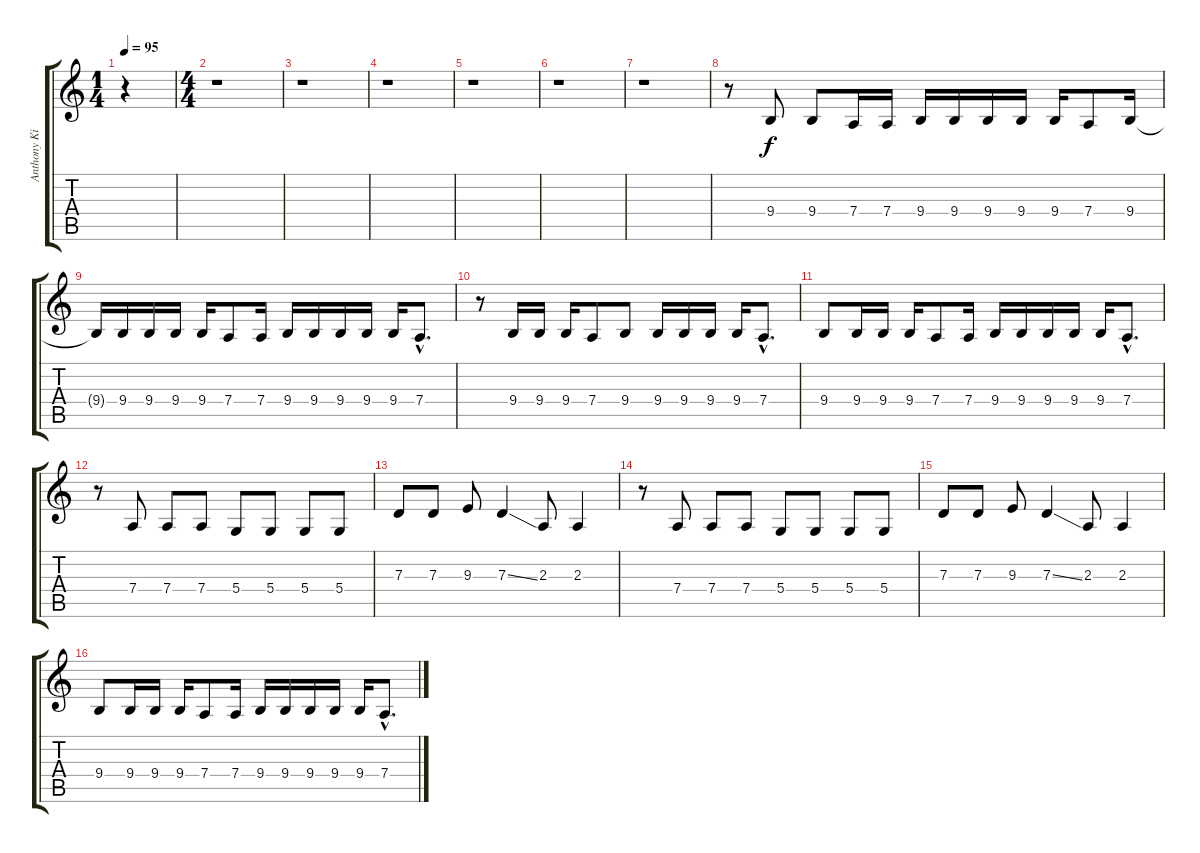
\track ("Anthony Kieds" "Anthony Ki") {instrument violin}
\staff {score tabs}
\tuning (E4 B3 G3 D3 A2 E2) {hide}
\ts (1 4)
\tempo 95
\clef g2
\ks c
r.4{dy f instrument violin} |
\ts (4 4)
r.1 |
r.1 |
r.1 |
r.1 |
r.1 |
r.1 |
r.8 9.4.8 9.4.8 7.4.16 7.4.16 9.4.16 9.4.16 9.4.16 9.4.16 9.4.16 7.4.8 9.4.16 |
9.4{t}.16 9.4.16 9.4.16 9.4.16 9.4.16 7.4.8 7.4.16 9.4.16 9.4.16 9.4.16 9.4.16 9.4.16 7.4{hac}.8{d} |
r.8 9.4.16 9.4.16 9.4.16 7.4.8 9.4.8 9.4.16 9.4.16 9.4.16 9.4.16 7.4{hac}.8{d} |
9.4.8 9.4.16 9.4.16 9.4.16 7.4.8 7.4.16 9.4.16 9.4.16 9.4.16 9.4.16 9.4.16 7.4{hac}.8{d} |
r.8 7.4.8 7.4.8 7.4.8 5.4.8 5.4.8 5.4.8 5.4.8 |
7.3.8 7.3.8 9.3.8 7.3{ss}.4 2.3.8 2.3.4 |
r.8 7.4.8 7.4.8 7.4.8 5.4.8 5.4.8 5.4.8 5.4.8 |
7.3.8 7.3.8 9.3.8 7.3{ss}.4 2.3.8 2.3.4 |
9.4.8 9.4.16 9.4.16 9.4.16 7.4.8 7.4.16 9.4.16 9.4.16 9.4.16 9.4.16 9.4.16 7.4{hac}.8{d}
